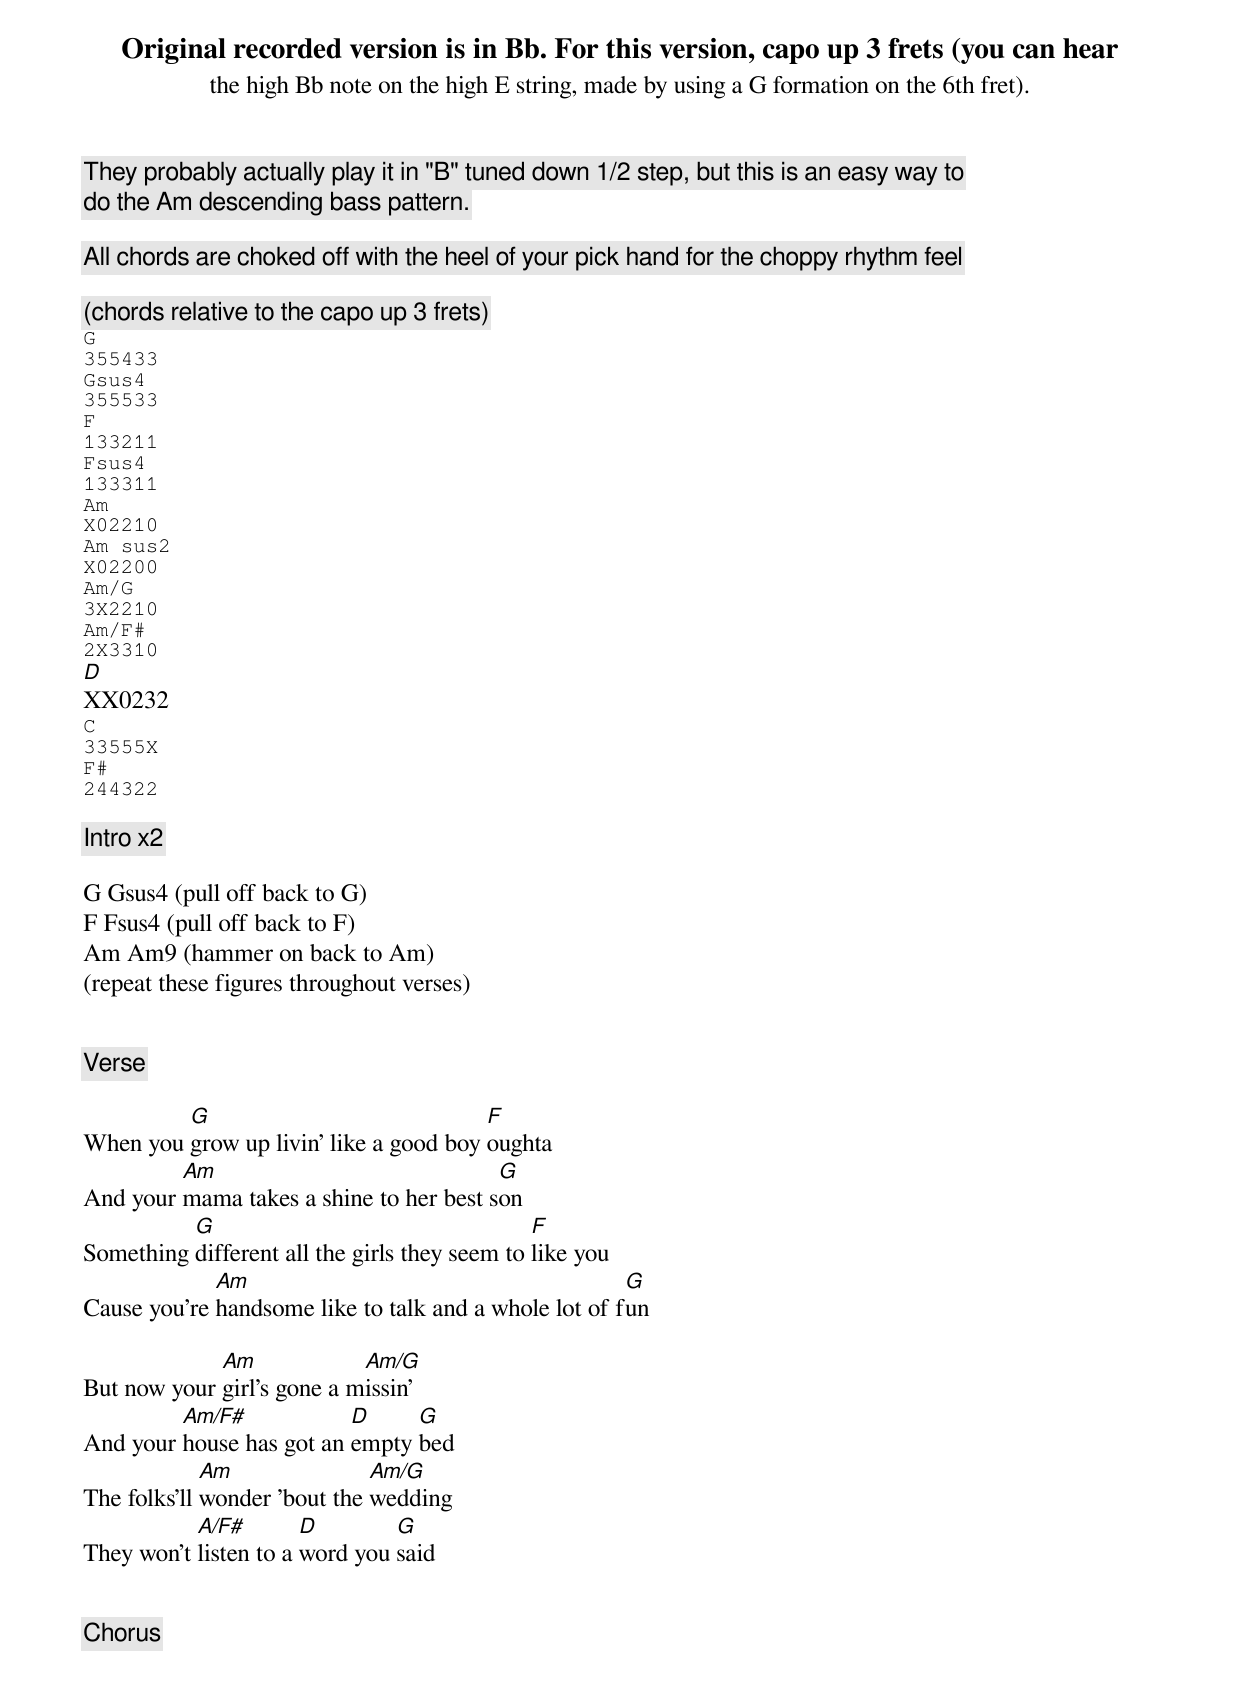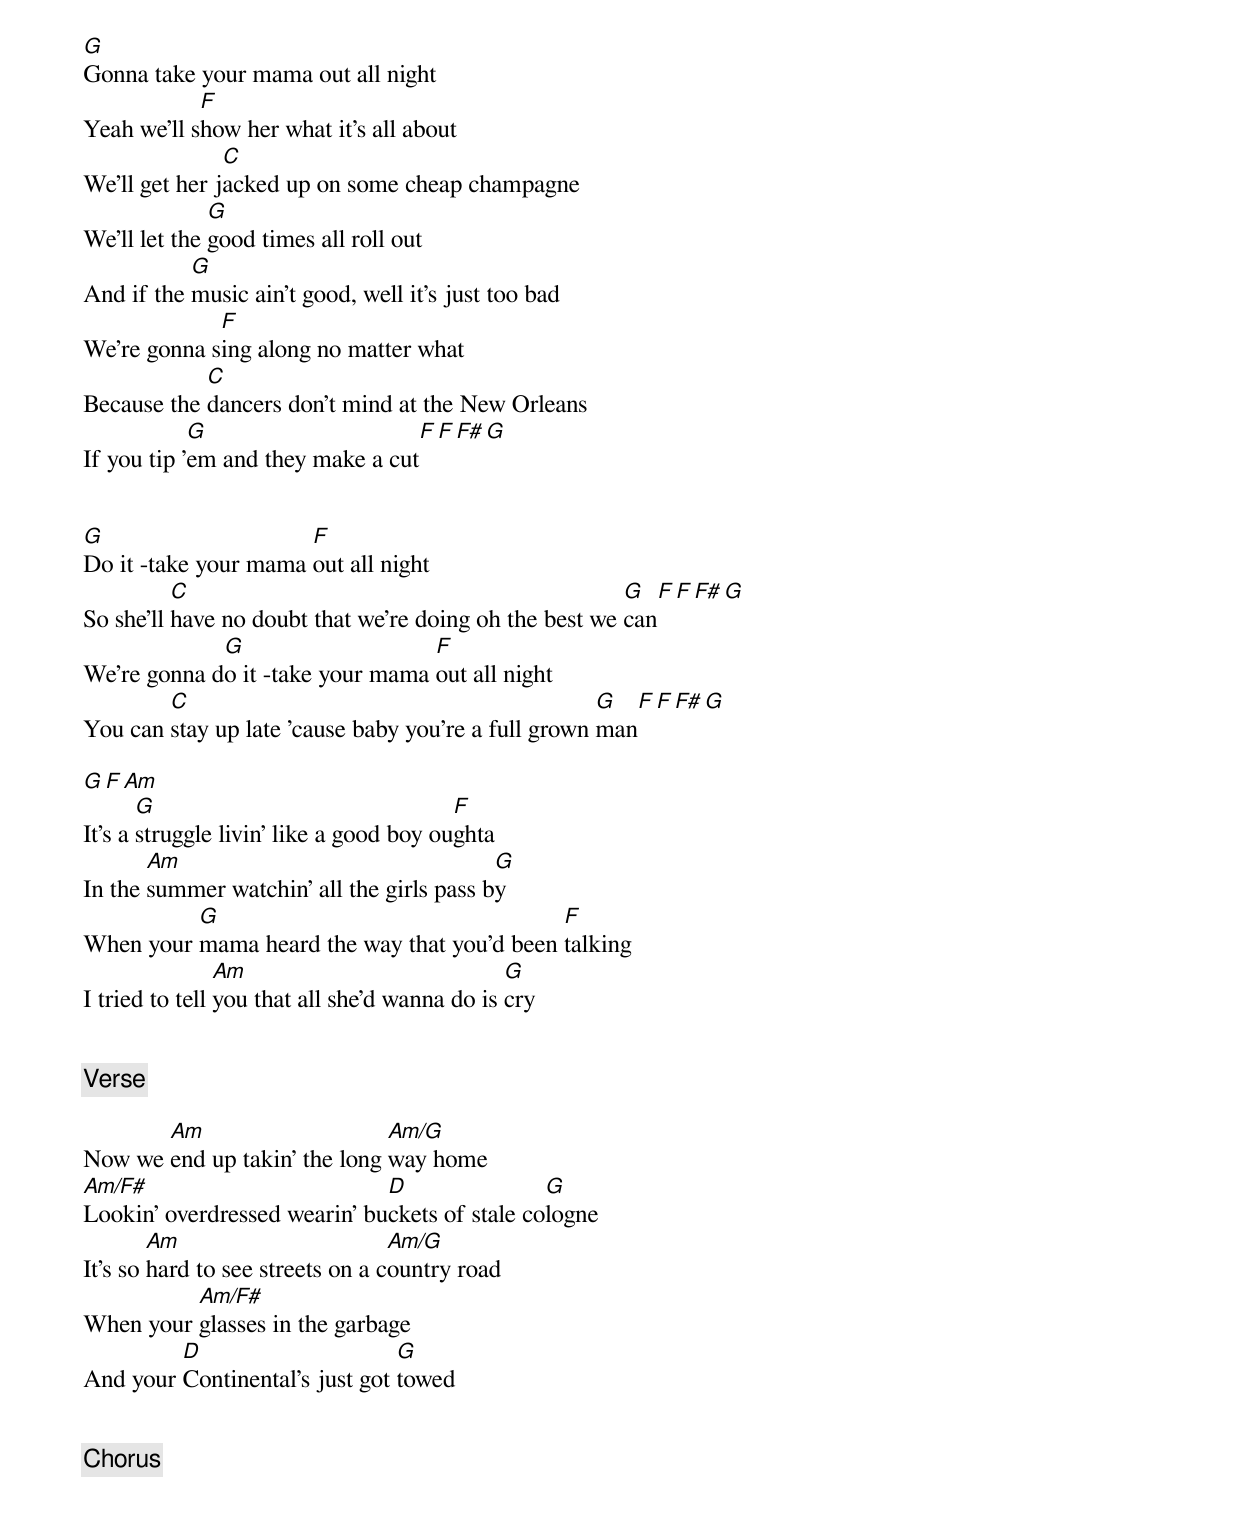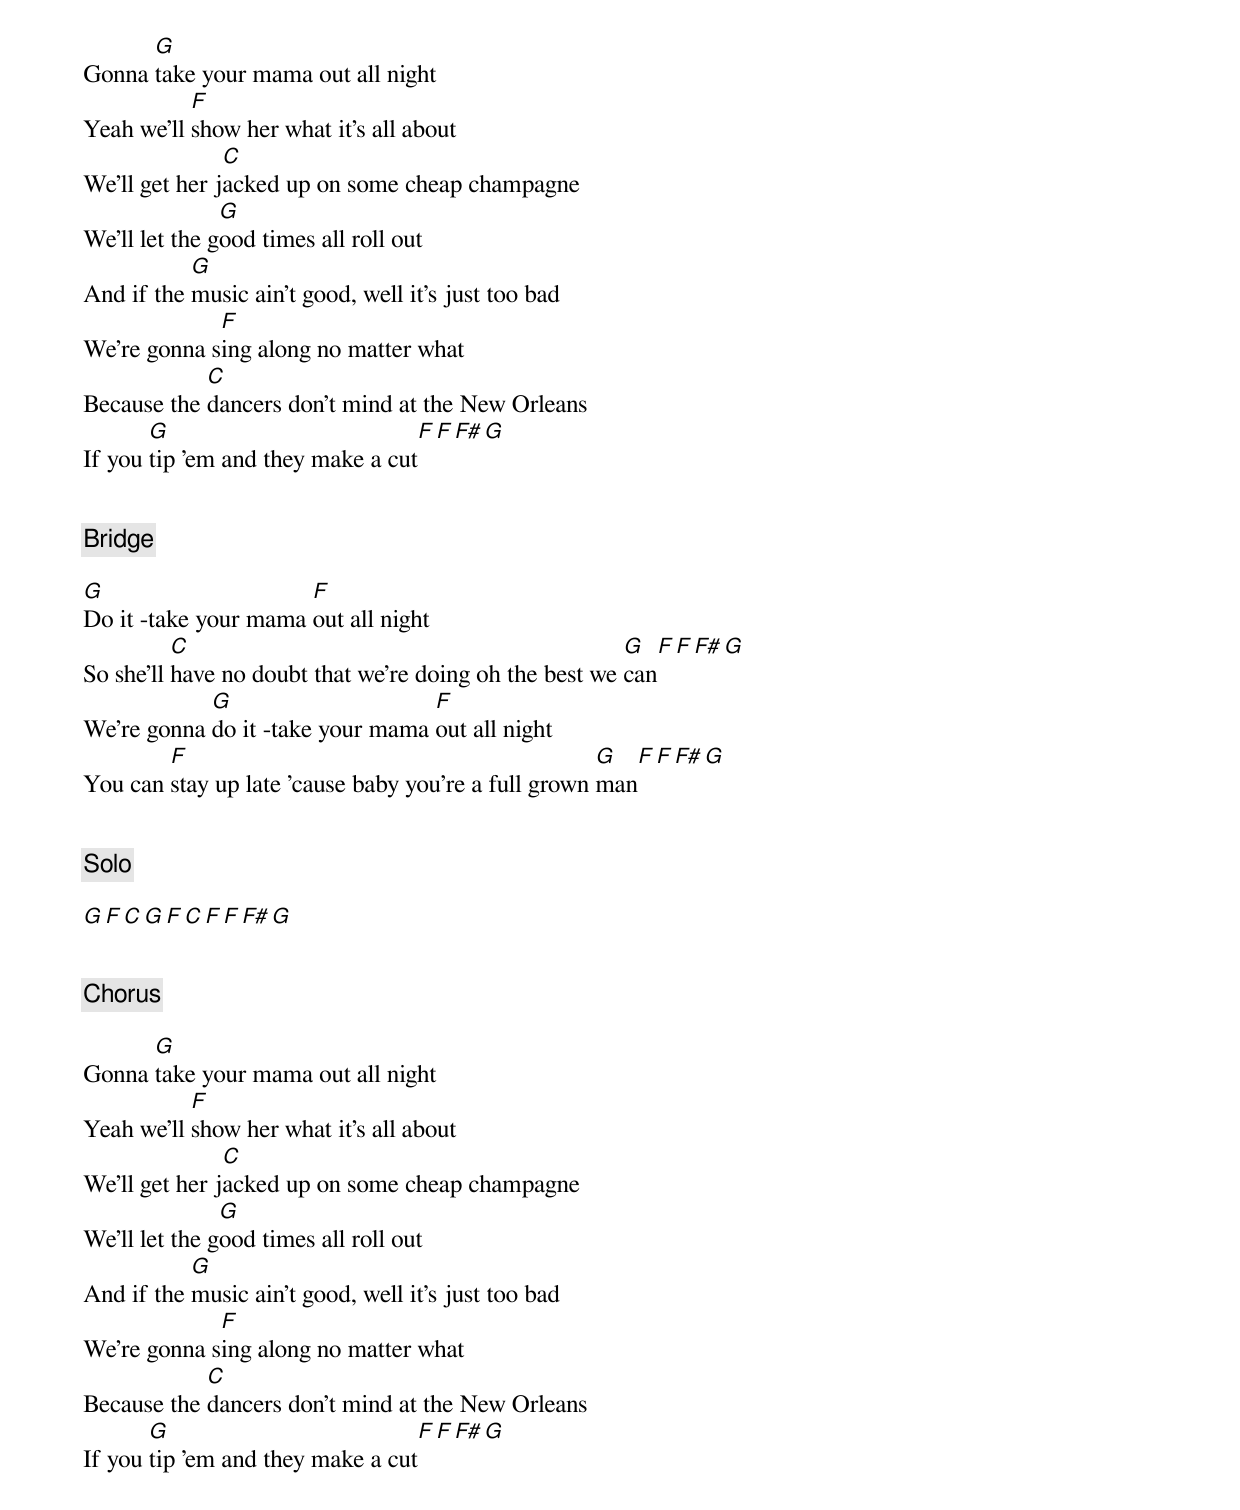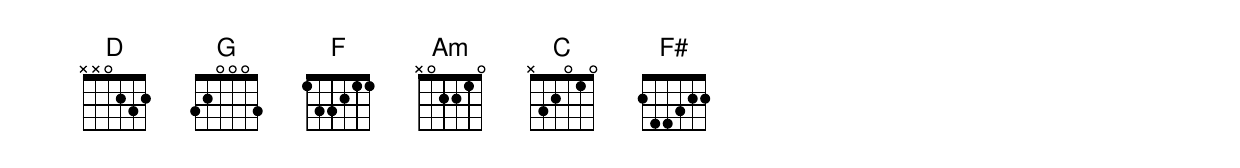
Original recorded version is in Bb. For this version, capo up 3 frets (you can hear
the high Bb note on the high E string, made by using a G formation on the 6th fret).
They probably actually play it in "B" tuned down 1/2 step, but this is an easy way to
do the Am descending bass pattern.

All chords are choked off with the heel of your pick hand for the choppy rhythm feel

(chords relative to the capo up 3 frets)
G
355433
Gsus4
355533
F
133211
Fsus4
133311
Am
X02210
Am sus2
X02200
Am/G
3X2210
Am/F#
2X3310
D
XX0232
C
33555X
F#
244322

[Intro] x2

G Gsus4 (pull off back to G)
F Fsus4 (pull off back to F)
Am Am9 (hammer on back to Am)
(repeat these figures throughout verses)


[Verse]

         G                              F
When you grow up livin' like a good boy oughta
         Am                              G
And your mama takes a shine to her best son
          G                                    F
Something different all the girls they seem to like you
             Am                                        G
Cause you're handsome like to talk and a whole lot of fun

             Am             Am/G
But now your girl's gone a missin'
         Am/F#            D     G
And your house has got an empty bed
             Am               Am/G
The folks'll wonder 'bout the wedding
           A/F#        D        G
They won't listen to a word you said


[Chorus]

G
Gonna take your mama out all night
            F
Yeah we'll show her what it's all about
               C
We'll get her jacked up on some cheap champagne
              G
We'll let the good times all roll out
           G
And if the music ain't good, well it's just too bad
             F
We're gonna sing along no matter what
            C
Because the dancers don't mind at the New Orleans
            G                      F F F# G
If you tip 'em and they make a cut


G                     F
Do it -take your mama out all night
          C                                             G   F F F# G
So she'll have no doubt that we're doing oh the best we can
             G                    F
We're gonna do it -take your mama out all night
        C                                            G    F F F# G
You can stay up late 'cause baby you're a full grown man

G F Am
       G                                 F
It's a struggle livin' like a good boy oughta
       Am                                  G
In the summer watchin' all the girls pass by
          G                                  F
When your mama heard the way that you'd been talking
                Am                             G
I tried to tell you that all she'd wanna do is cry


[Verse]

       Am                     Am/G
Now we end up takin' the long way home
Am/F#                         D                G
Lookin' overdressed wearin' buckets of stale cologne
        Am                        Am/G
It's so hard to see streets on a country road
          Am/F#
When your glasses in the garbage
         D                      G
And your Continental's just got towed


[Chorus]

      G
Gonna take your mama out all night
           F
Yeah we'll show her what it's all about
               C
We'll get her jacked up on some cheap champagne
               G
We'll let the good times all roll out
           G
And if the music ain't good, well it's just too bad
             F
We're gonna sing along no matter what
            C
Because the dancers don't mind at the New Orleans
       G                           F F F# G
If you tip 'em and they make a cut


[Bridge]

G                     F
Do it -take your mama out all night
          C                                             G    F F F# G
So she'll have no doubt that we're doing oh the best we can
            G                     F
We're gonna do it -take your mama out all night
        F                                            G   F F F# G
You can stay up late 'cause baby you're a full grown man


[Solo]

G F C  G F C  F F F# G


[Chorus]

      G
Gonna take your mama out all night
           F
Yeah we'll show her what it's all about
               C
We'll get her jacked up on some cheap champagne
               G
We'll let the good times all roll out
           G
And if the music ain't good, well it's just too bad
             F
We're gonna sing along no matter what
            C
Because the dancers don't mind at the New Orleans
       G                           F F F# G
If you tip 'em and they make a cut
